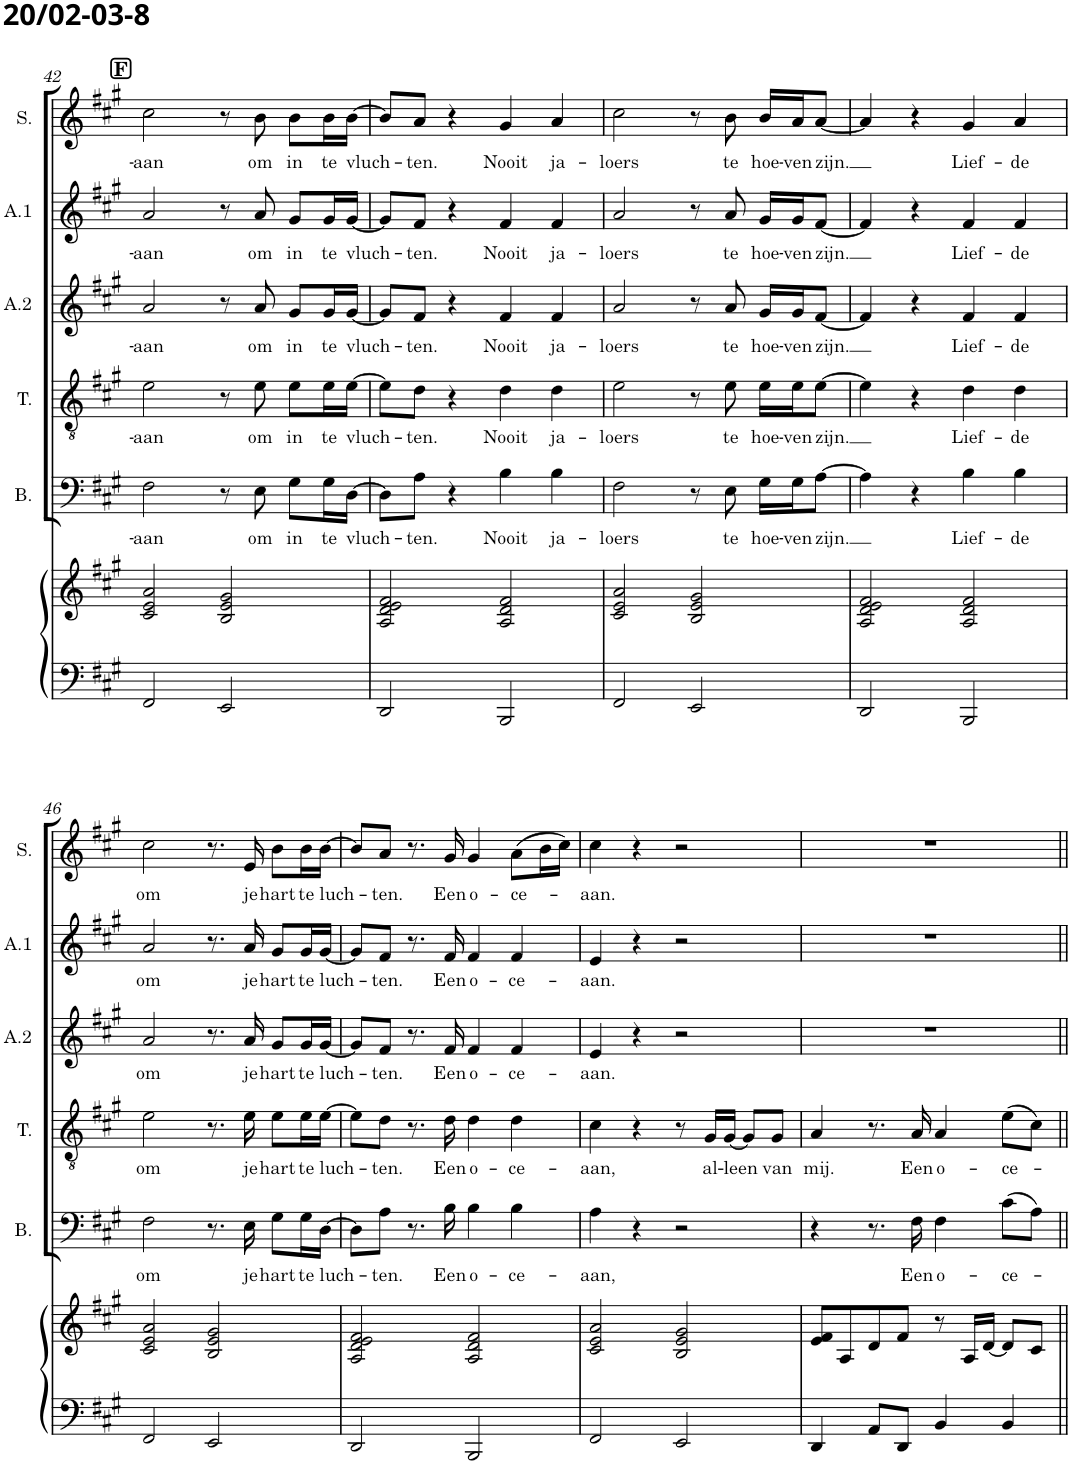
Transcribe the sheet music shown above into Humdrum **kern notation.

**kern	**kern	**kern	**text	**kern	**text	**kern	**text	**kern	**text	**kern	**text
*part6	*part6	*part5	*part5	*part4	*part4	*part3	*part3	*part2	*part2	*part1	*part1
*staff7	*staff6	*staff5	*staff5	*staff4	*staff4	*staff3	*staff3	*staff2	*staff2	*staff1	*staff1
*I"Piano	*	*I"Bass	*	*I"Tenor	*	*I"Alt 2	*	*I"Alt 1	*	*I"Sopraan	*
*I'Pno	*	*I'B.	*	*I'T.	*	*I'A.2	*	*I'A.1	*	*I'S.	*
!!LO:PB:g=z
*clefF4	*clefG2	*clefF4	*	*clefGv2	*	*clefG2	*	*clefG2	*	*clefG2	*
*	*	*Trd12c21	*	*	*	*	*	*	*	*Trd1c2	*
*k[f#c#g#]	*k[f#c#g#]	*k[f#c#g#]	*	*k[f#c#g#]	*	*k[f#c#g#]	*	*k[f#c#g#]	*	*k[f#c#g#]	*
*M4/4	*M4/4	*M4/4	*	*M4/4	*	*M4/4	*	*M4/4	*	*M4/4	*
!!LO:REH:place=s1:a:B:cj:fs=11:t=F
=42	=42	=42	=42	=42	=42	=42	=42	=42	=42	=42	=42
!	!	!	!LO:LY:b	!	!LO:LY:b	!	!LO:LY:b	!	!LO:LY:b	!	!LO:LY:b
2FF#/	2c#/ 2e/ 2a/	2F#\	-aan	2e\	-aan	2a/	-aan	2a/	-aan	2cc#\	-aan
2EE/	2B/ 2e/ 2g#/	8r	.	8r	.	8r	.	8r	.	8r	.
!	!	!	!LO:LY:b	!	!LO:LY:b	!	!LO:LY:b	!	!LO:LY:b	!	!LO:LY:b
.	.	8E\	om	8e\	om	8a/	om	8a/	om	8b\	om
!	!	!	!LO:LY:b	!	!LO:LY:b	!	!LO:LY:b	!	!LO:LY:b	!	!LO:LY:b
.	.	8G#\L	in	8e\L	in	8g#/L	in	8g#/L	in	8b\L	in
!	!	!	!LO:LY:b	!	!LO:LY:b	!	!LO:LY:b	!	!LO:LY:b	!	!LO:LY:b
.	.	16G#\L	te	16e\L	te	16g#/L	te	16g#/L	te	16b\L	te
!	!	!	!LO:LY:b	!	!LO:LY:b	!	!LO:LY:b	!	!LO:LY:b	!	!LO:LY:b
.	.	[16D\JJ	vluch-	[16e\JJ	vluch-	[16g#/JJ	vluch-	[16g#/JJ	vluch-	[16b\JJ	vluch-
=43	=43	=43	=43	=43	=43	=43	=43	=43	=43	=43	=43
2DD/	2A/ 2d/ 2e/ 2f#/	8D\L]	.	8e\L]	.	8g#/L]	.	8g#/L]	.	8b/L]	.
!	!	!	!LO:LY:b	!	!LO:LY:b	!	!LO:LY:b	!	!LO:LY:b	!	!LO:LY:b
.	.	8A\J	-ten.	8d\J	-ten.	8f#/J	-ten.	8f#/J	-ten.	8a/J	-ten.
.	.	4r	.	4r	.	4r	.	4r	.	4r	.
!	!	!	!LO:LY:b	!	!LO:LY:b	!	!LO:LY:b	!	!LO:LY:b	!	!LO:LY:b
2BBB/	2A/ 2d/ 2f#/	4B\	Nooit	4d\	Nooit	4f#/	Nooit	4f#/	Nooit	4g#/	Nooit
!	!	!	!LO:LY:b	!	!LO:LY:b	!	!LO:LY:b	!	!LO:LY:b	!	!LO:LY:b
.	.	4B\	ja-	4d\	ja-	4f#/	ja-	4f#/	ja-	4a/	ja-
=44	=44	=44	=44	=44	=44	=44	=44	=44	=44	=44	=44
!	!	!	!LO:LY:b	!	!LO:LY:b	!	!LO:LY:b	!	!LO:LY:b	!	!LO:LY:b
2FF#/	2c#/ 2e/ 2a/	2F#\	-loers	2e\	-loers	2a/	-loers	2a/	-loers	2cc#\	-loers
2EE/	2B/ 2e/ 2g#/	8r	.	8r	.	8r	.	8r	.	8r	.
!	!	!	!LO:LY:b	!	!LO:LY:b	!	!LO:LY:b	!	!LO:LY:b	!	!LO:LY:b
.	.	8E\	te	8e\	te	8a/	te	8a/	te	8b\	te
!	!	!	!LO:LY:b	!	!LO:LY:b	!	!LO:LY:b	!	!LO:LY:b	!	!LO:LY:b
.	.	16G#\LL	hoe-	16e\LL	hoe-	16g#/LL	hoe-	16g#/LL	hoe-	16b/LL	hoe-
!	!	!	!LO:LY:b	!	!LO:LY:b	!	!LO:LY:b	!	!LO:LY:b	!	!LO:LY:b
.	.	16G#\J	-ven	16e\J	-ven	16g#/J	-ven	16g#/J	-ven	16a/J	-ven
!	!	!	!LO:LY:b	!	!LO:LY:b	!	!LO:LY:b	!	!LO:LY:b	!	!LO:LY:b
.	.	[8A\J	zijn.	[8e\J	zijn.	[8f#/J	zijn.	[8f#/J	zijn.	[8a/J	zijn.
=45	=45	=45	=45	=45	=45	=45	=45	=45	=45	=45	=45
2DD/	2A/ 2d/ 2e/ 2f#/	4A\]	.	4e\]	.	4f#/]	.	4f#/]	.	4a/]	.
.	.	4r	.	4r	.	4r	.	4r	.	4r	.
!	!	!	!LO:LY:b	!	!LO:LY:b	!	!LO:LY:b	!	!LO:LY:b	!	!LO:LY:b
2BBB/	2A/ 2d/ 2f#/	4B\	Lief-	4d\	Lief-	4f#/	Lief-	4f#/	Lief-	4g#/	Lief-
!	!	!	!LO:LY:b	!	!LO:LY:b	!	!LO:LY:b	!	!LO:LY:b	!	!LO:LY:b
.	.	4B\	-de	4d\	-de	4f#/	-de	4f#/	-de	4a/	-de
!!LO:LB:g=z
=46	=46	=46	=46	=46	=46	=46	=46	=46	=46	=46	=46
!	!	!	!LO:LY:b	!	!LO:LY:b	!	!LO:LY:b	!	!LO:LY:b	!	!LO:LY:b
2FF#/	2c#/ 2e/ 2a/	2F#\	om	2e\	om	2a/	om	2a/	om	2cc#\	om
2EE/	2B/ 2e/ 2g#/	8.r	.	8.r	.	8.r	.	8.r	.	8.r	.
!	!	!	!LO:LY:b	!	!LO:LY:b	!	!LO:LY:b	!	!LO:LY:b	!	!LO:LY:b
.	.	16E\	je	16e\	je	16a/	je	16a/	je	16e/	je
!	!	!	!LO:LY:b	!	!LO:LY:b	!	!LO:LY:b	!	!LO:LY:b	!	!LO:LY:b
.	.	8G#\L	hart	8e\L	hart	8g#/L	hart	8g#/L	hart	8b\L	hart
!	!	!	!LO:LY:b	!	!LO:LY:b	!	!LO:LY:b	!	!LO:LY:b	!	!LO:LY:b
.	.	16G#\L	te	16e\L	te	16g#/L	te	16g#/L	te	16b\L	te
!	!	!	!LO:LY:b	!	!LO:LY:b	!	!LO:LY:b	!	!LO:LY:b	!	!LO:LY:b
.	.	[16D\JJ	luch-	[16e\JJ	luch-	[16g#/JJ	luch-	[16g#/JJ	luch-	[16b\JJ	luch-
=47	=47	=47	=47	=47	=47	=47	=47	=47	=47	=47	=47
2DD/	2A/ 2d/ 2e/ 2f#/	8D\L]	.	8e\L]	.	8g#/L]	.	8g#/L]	.	8b/L]	.
!	!	!	!LO:LY:b	!	!LO:LY:b	!	!LO:LY:b	!	!LO:LY:b	!	!LO:LY:b
.	.	8A\J	-ten.	8d\J	-ten.	8f#/J	-ten.	8f#/J	-ten.	8a/J	-ten.
.	.	8.r	.	8.r	.	8.r	.	8.r	.	8.r	.
!	!	!	!LO:LY:b	!	!LO:LY:b	!	!LO:LY:b	!	!LO:LY:b	!	!LO:LY:b
.	.	16B\	Een	16d\	Een	16f#/	Een	16f#/	Een	16g#/	Een
!	!	!	!LO:LY:b	!	!LO:LY:b	!	!LO:LY:b	!	!LO:LY:b	!	!LO:LY:b
2BBB/	2A/ 2d/ 2f#/	4B\	o-	4d\	o-	4f#/	o-	4f#/	o-	4g#/	o-
!	!	!	!LO:LY:b	!	!LO:LY:b	!	!LO:LY:b	!	!LO:LY:b	!	!LO:LY:b
.	.	4B\	-ce-	4d\	-ce-	4f#/	-ce-	4f#/	-ce-	(8a\L	-ce-
.	.	.	.	.	.	.	.	.	.	16b\L	.
.	.	.	.	.	.	.	.	.	.	16cc#\JJ)	.
=48	=48	=48	=48	=48	=48	=48	=48	=48	=48	=48	=48
!	!	!	!LO:LY:b	!	!LO:LY:b	!	!LO:LY:b	!	!LO:LY:b	!	!LO:LY:b
2FF#/	2c#/ 2e/ 2a/	4A\	-aan,	4c#\	-aan,	4e/	-aan.	4e/	-aan.	4cc#\	-aan.
.	.	4r	.	4r	.	4r	.	4r	.	4r	.
2EE/	2B/ 2e/ 2g#/	2r	.	8r	.	2r	.	2r	.	2r	.
!	!	!	!	!	!LO:LY:b	!	!	!	!	!	!
.	.	.	.	16G#/LL	al-	.	.	.	.	.	.
!	!	!	!	!	!LO:LY:b	!	!	!	!	!	!
.	.	.	.	[16G#/JJ	-leen	.	.	.	.	.	.
.	.	.	.	8G#/L]	.	.	.	.	.	.	.
!	!	!	!	!	!LO:LY:b	!	!	!	!	!	!
.	.	.	.	8G#/J	van	.	.	.	.	.	.
=49	=49	=49	=49	=49	=49	=49	=49	=49	=49	=49	=49
!	!	!	!	!	!LO:LY:b	!	!	!	!	!	!
4DD/	8e/ 8f#/L	4r	.	4A/	mij.	1r	.	1r	.	1r	.
.	8A/	.	.	.	.	.	.	.	.	.	.
8AA/L	8d/	8.r	.	8.r	.	.	.	.	.	.	.
8DD/J	8f#/J	.	.	.	.	.	.	.	.	.	.
!	!	!	!LO:LY:b	!	!LO:LY:b	!	!	!	!	!	!
.	.	16F#\	Een	16A/	Een	.	.	.	.	.	.
!	!	!	!LO:LY:b	!	!LO:LY:b	!	!	!	!	!	!
4BB/	8r	4F#\	o-	4A/	o-	.	.	.	.	.	.
.	16A/LL	.	.	.	.	.	.	.	.	.	.
.	[16d/JJ	.	.	.	.	.	.	.	.	.	.
!	!	!	!LO:LY:b	!	!LO:LY:b	!	!	!	!	!	!
4BB/	8d/L]	(8c#\L	-ce-	(8e\L	-ce-	.	.	.	.	.	.
.	8c#/J	8A\J)	.	8c#\J)	.	.	.	.	.	.	.
=||	=||	=||	=||	=||	=||	=||	=||	=||	=||	=||	=||
*-	*-	*-	*-	*-	*-	*-	*-	*-	*-	*-	*-
